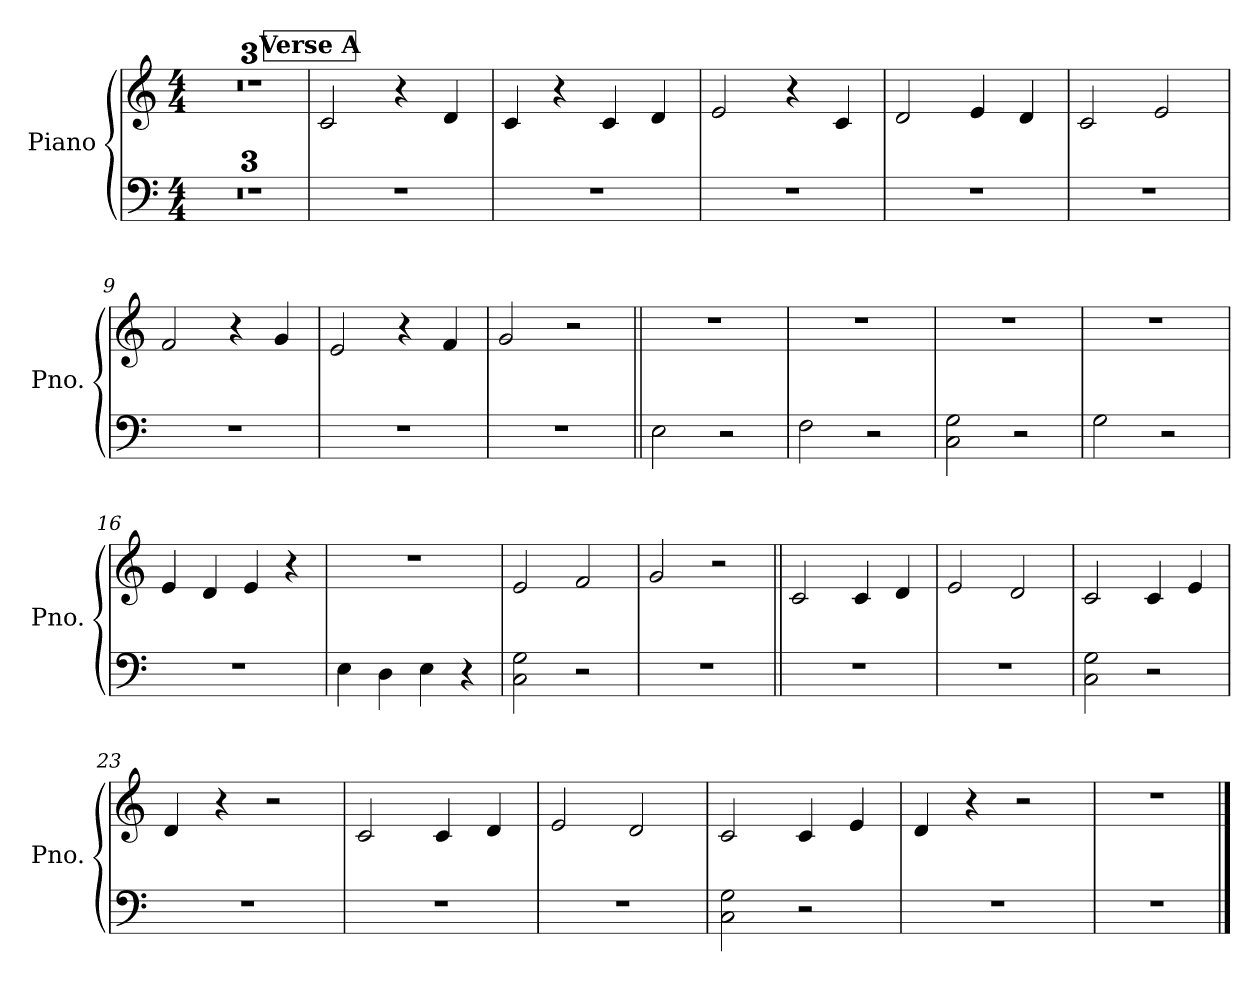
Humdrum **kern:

**kern	**kern
*part1	*part1
*staff2	*staff1
*I"Piano	*
*I'Pno.	*
*clefF4	*clefG2
*k[]	*k[]
*M4/4	*M4/4
*MM94	*MM94
=1	=1
1r	1r
=2	=2
1r	1r
=3	=3
1r	1r
!!LO:LB:g=z
!!LO:REH:place=s1:a:B:fs=8:t=Verse A
=4	=4
1r	2c/
.	4r
.	4d/
=5	=5
1r	4c/
.	4r
.	4c/
.	4d/
=6	=6
1r	2e/
.	4r
.	4c/
=7	=7
1r	2d/
.	4e/
.	4d/
!!LO:LB:g=z
=8	=8
1r	2c/
.	2e/
=9	=9
1r	2f/
.	4r
.	4g/
=10	=10
1r	2e/
.	4r
.	4f/
=11	=11
1r	2g/
.	2r
!!LO:LB:g=z
=12||	=12||
2E<\	1r
2r	.
=13	=13
2F<\	1r
2r	.
=14	=14
2C\<< 2G\<<	1r
2r	.
=15	=15
2G<\	1r
2r	.
!!LO:LB:g=z
=16	=16
1r	4e/
.	4d/
.	4e/
.	4r
=17	=17
4E<\	1r
4D<\	.
4E\	.
4r	.
=18	=18
2C\<< 2G\<<	2e/
2r	2f/
=19	=19
1r	2g/
.	2r
!!LO:LB:g=z
=20||	=20||
1r	2c/
.	4c/
.	4d/
=21	=21
1r	2e/
.	2d/
=22	=22
2C\<< 2G\<<	2c/
2r	4c/
.	4e/
=23	=23
1r	4d/
.	4r
.	2r
!!LO:LB:g=z
=24	=24
1r	2c/
.	4c/
.	4d/
=25	=25
1r	2e/
.	2d/
=26	=26
2C\<< 2G\<<	2c/
2r	4c/
.	4e/
=27	=27
1r	4d/
.	4r
.	2r
=28	=28
1r	1r
==	==
*-	*-
